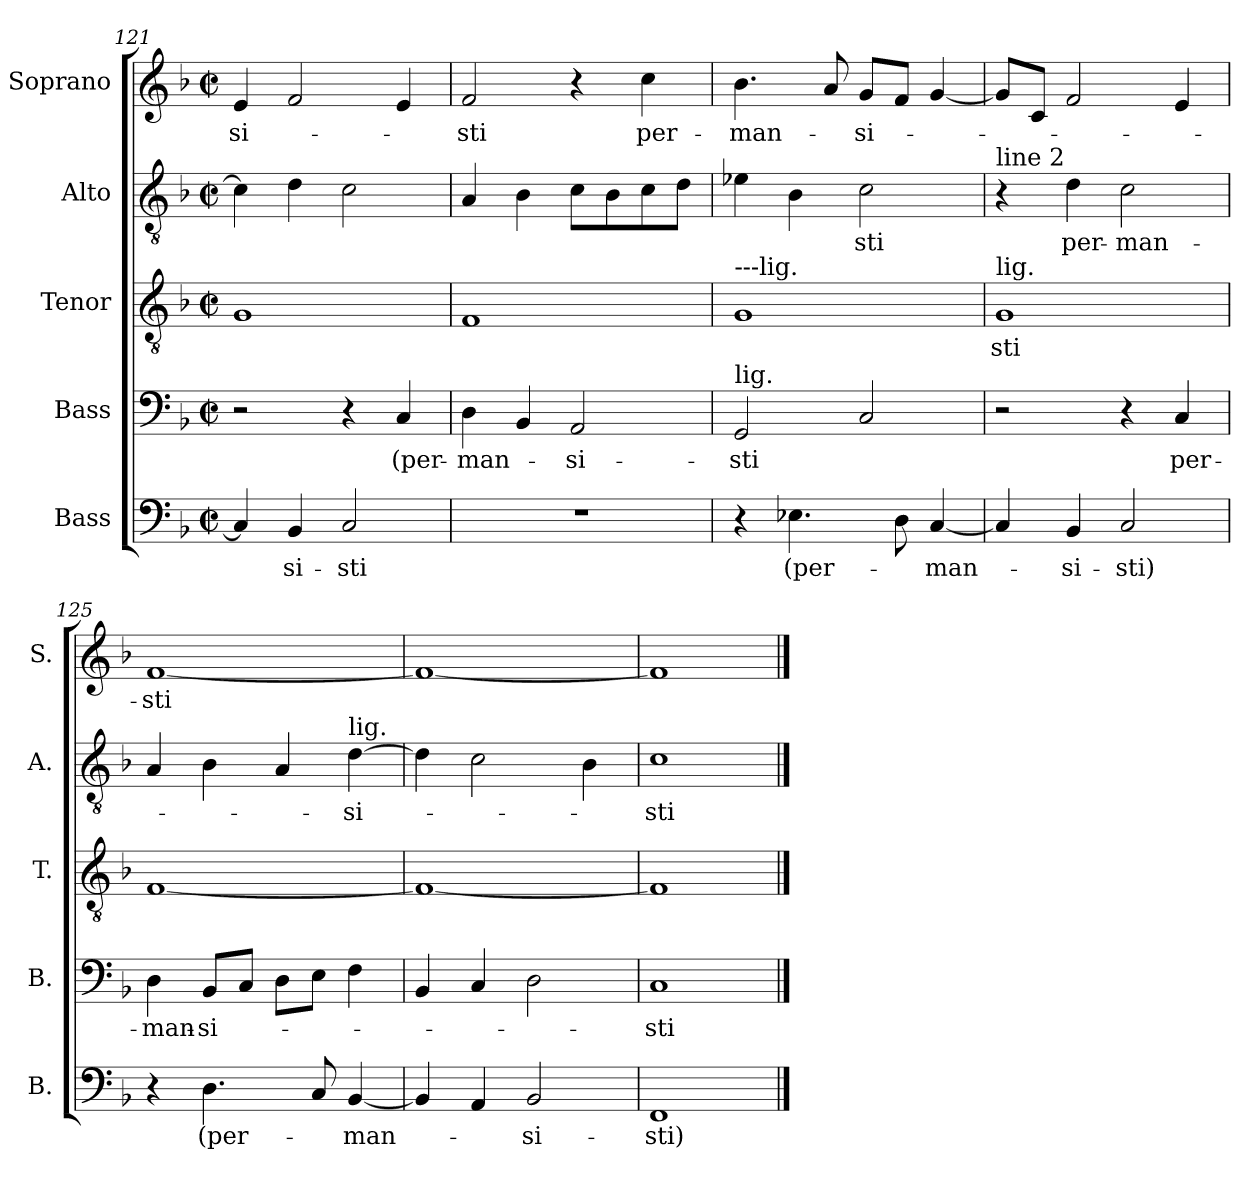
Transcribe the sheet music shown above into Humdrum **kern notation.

**kern	**text	**kern	**text	**kern	**text	**kern	**text	**kern	**text
*part5	*part5	*part4	*part4	*part3	*part3	*part2	*part2	*part1	*part1
*staff5	*staff5	*staff4	*staff4	*staff3	*staff3	*staff2	*staff2	*staff1	*staff1
*I"Bass	*	*I"Bass	*	*I"Tenor	*	*I"Alto	*	*I"Soprano	*
*I'B.	*	*I'B.	*	*I'T.	*	*I'A.	*	*I'S.	*
*clefF4	*	*clefF4	*	*clefGv2	*	*clefGv2	*	*clefG2	*
*k[b-]	*	*k[b-]	*	*k[b-]	*	*k[b-]	*	*k[b-]	*
*M2/2	*	*M2/2	*	*M2/2	*	*M2/2	*	*M2/2	*
*met(c|)	*	*met(c|)	*	*met(c|)	*	*met(c|)	*	*met(c|)	*
=121	=121	=121	=121	=121	=121	=121	=121	=121	=121
!	!	!	!	!	!	!	!	!	!LO:LY:b
4C/]	.	2r	.	1G	.	4c\]	.	4e/	-si-
!	!LO:LY:b	!	!	!	!	!	!	!	!
4BB-/	-si-	.	.	.	.	4d\	.	2f/	.
!	!LO:LY:b	!	!	!	!	!	!	!	!
2C/	-sti	4r	.	.	.	2c\	.	.	.
!	!	!	!LO:LY:b	!	!	!	!	!	!
.	.	4C/	(per-	.	.	.	.	4e/	.
=122	=122	=122	=122	=122	=122	=122	=122	=122	=122
!	!	!	!LO:LY:b	!	!	!	!	!	!LO:LY:b
1r	.	4D\	-man-	1F	.	4A/	.	2f/	-sti
.	.	4BB-/	.	.	.	4B-\	.	.	.
!	!	!	!LO:LY:b	!	!	!	!	!	!
.	.	2AA/	-si-	.	.	8cL	.	4r	.
.	.	.	.	.	.	8B-	.	.	.
!	!	!	!	!	!	!	!	!	!LO:LY:b
.	.	.	.	.	.	8c	.	4cc\	per-
.	.	.	.	.	.	8dJ	.	.	.
=123	=123	=123	=123	=123	=123	=123	=123	=123	=123
!	!	!	!	!LO:TX:a:t=---lig.	!	!	!	!	!
!	!	!LO:TX:a:t=lig.	!	!	!	!	!	!	!
!	!	!	!LO:LY:b	!	!	!	!	!	!LO:LY:b
4r	.	2GG/	-sti	1G	.	4e-X\	.	4.b-\	-man-
!	!LO:LY:b	!	!	!	!	!	!	!	!
4.E-X\	(per-	.	.	.	.	4B-\	.	.	.
.	.	.	.	.	.	.	.	8a/	.
!	!	!	!	!	!	!	!LO:LY:b	!	!LO:LY:b
.	.	2C/	.	.	.	2c\	sti	8gL	-si-
8D\	.	.	.	.	.	.	.	8fJ	.
!	!LO:LY:b	!	!	!	!	!	!	!	!
[4C/	-man-	.	.	.	.	.	.	[4g/	.
=124	=124	=124	=124	=124	=124	=124	=124	=124	=124
!	!	!	!	!	!	!LO:TX:a:t=line 2	!	!	!
!	!	!	!	!LO:TX:a:t=lig.	!	!	!	!	!
!	!	!	!	!	!LO:LY:b	!	!	!	!
4C/]	.	2r	.	1G	-sti	4r	.	8gL]	.
.	.	.	.	.	.	.	.	8cJ	.
!	!LO:LY:b	!	!	!	!	!	!LO:LY:b	!	!
4BB-/	-si-	.	.	.	.	4d\	per-	2f/	.
!	!LO:LY:b	!	!	!	!	!	!LO:LY:b	!	!
2C/	-sti)	4r	.	.	.	2c\	-man-	.	.
!	!	!	!LO:LY:b	!	!	!	!	!	!
.	.	4C/	per-	.	.	.	.	4e/	.
!!LO:LB:g=z
=125	=125	=125	=125	=125	=125	=125	=125	=125	=125
!	!	!	!LO:LY:b	!	!	!	!	!	!LO:LY:b
4r	.	4D\	-man-	[1F	.	4A/	.	[1f	-sti
!	!LO:LY:b	!	!LO:LY:b	!	!	!	!	!	!
4.D\	(per-	8BB-L	-si-	.	.	4B-\	.	.	.
.	.	8CJ	.	.	.	.	.	.	.
.	.	8DL	.	.	.	4A/	.	.	.
8C/	.	8EJ	.	.	.	.	.	.	.
!	!	!	!	!	!	!LO:TX:a:t=lig.	!	!	!
!	!LO:LY:b	!	!	!	!	!	!LO:LY:b	!	!
[4BB-/	-man-	4F\	.	.	.	[4d\	-si-	.	.
=126	=126	=126	=126	=126	=126	=126	=126	=126	=126
4BB-/]	.	4BB-/	.	1F_	.	4d\]	.	1f_	.
4AA/	.	4C/	.	.	.	2c\	.	.	.
!	!LO:LY:b	!	!	!	!	!	!	!	!
2BB-/	-si-	2D\	.	.	.	.	.	.	.
.	.	.	.	.	.	4B-\	.	.	.
=127	=127	=127	=127	=127	=127	=127	=127	=127	=127
!	!LO:LY:b	!	!LO:LY:b	!	!	!	!LO:LY:b	!	!
1FF	-sti)	1C	sti	1F]	.	1c	-sti	1f]	.
==	==	==	==	==	==	==	==	==	==
*-	*-	*-	*-	*-	*-	*-	*-	*-	*-
